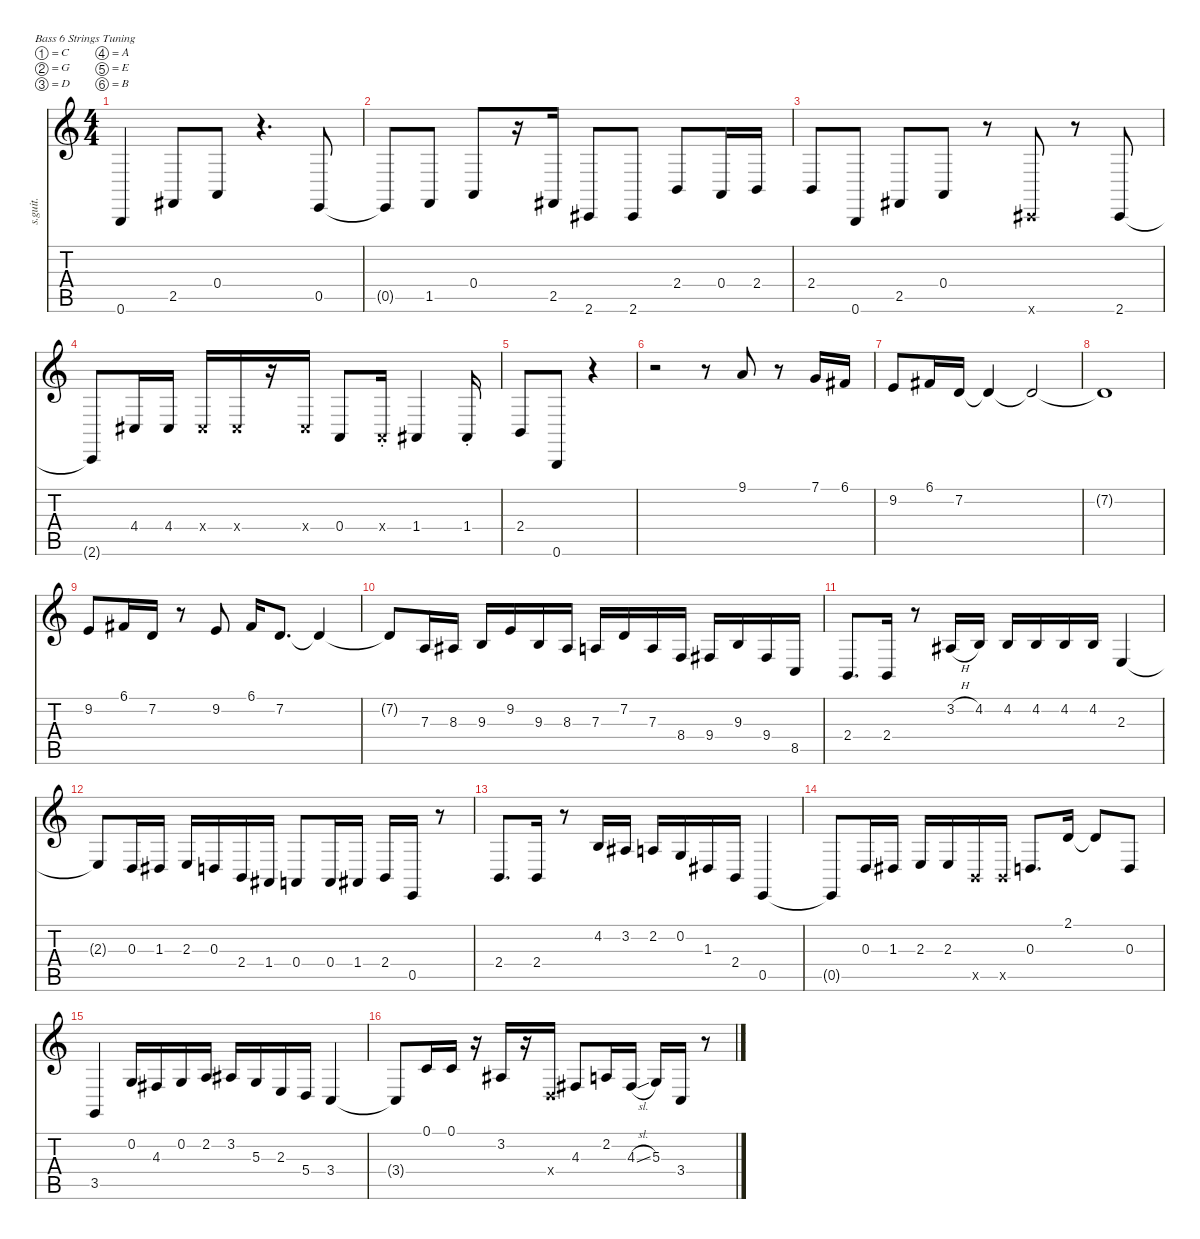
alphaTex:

\defaultSystemsLayout 4
\hideDynamics
\bracketExtendMode nobrackets
\track ("Bass" "s.guit.") {instrument electricbassfinger}
\staff {score tabs}
\tuning (C3 G2 D2 A1 E1 B0)
\ts (4 4)
\tempo (130 hide)
\clef g2
\ks c
0.6.4{dy f} 2.5{acc #}.8 0.4.8 r.4{d} 0.5.8 |
0.5{t}.8 1.5.8 0.4.8 r.16 2.5{acc #}.16 2.6{acc #}.8 2.6{acc #}.8 2.4.8 0.4.16 2.4.16 |
2.4.8 0.6.8 2.5{acc #}.8 0.4.8 r.8 2.6{x acc #}.8 r.8 2.6{acc #}.8 |
2.6{t acc #}.8 4.4{acc #}.16 4.4{acc #}.16 4.4{x acc #}.16 4.4{x acc #}.16 r.16 4.4{x acc #}.16 0.4.8 0.4{st x}.16{dy fff} 1.4{acc #}.4{dy f} 1.4{st acc #}.16 |
2.4.8 0.6.8 r.4 |
r.2 r.8 9.1.8 r.8 7.1.16 6.1{acc #}.16 |
9.2.8 6.1{acc #}.16 7.2.16 7.2{t}.4 7.2{t}.2 |
7.2{t}.1 |
9.2.8 6.1{acc #}.16 7.2.16 r.8 9.2.8 6.1{acc #}.16 7.2.8{d} 7.2{t}.4 |
7.2{t}.8 7.3.16 8.3{acc #}.16 9.3.16 9.2.16 9.3.16 8.3{acc #}.16 7.3.16 7.2.16 7.3.16 8.4.16 9.4{acc #}.16 9.3.16 9.4{acc #}.16 8.5.16 |
2.4.8{d} 2.4.16 r.8 3.2{h acc #}.16 4.2.16 4.2.16 4.2.16 4.2.16 4.2.16 2.3.4 |
2.3{t}.8 0.3.16 1.3{acc #}.16 2.3.16 0.3.16 2.4.16 1.4{acc #}.16 0.4.8 0.4.16 1.4{acc #}.16 2.4.16 0.5.16 r.8 |
2.4.8{d} 2.4.16 r.8 4.2.16 3.2{acc #}.16 2.2.16 0.2.16 1.3{acc #}.16 2.4.16 0.5.4 |
0.5{t}.8 0.3.16 1.3{acc #}.16 2.3.16 2.3.16 7.5{x}.16 7.5{x}.16 0.3.8{d} 2.1.16 2.1{t}.8 0.3.8 |
3.5.4 0.2.16 4.3{acc #}.16 0.2.16 2.2.16 3.2{acc #}.16 5.3.16 2.3.16 5.4.16 3.4.4 |
3.4{t}.8 0.1.16 0.1.16 r.16 3.2{acc #}.16 r.16 5.4{x}.16 4.3{acc #}.8 2.2.16 4.3{sl acc #}.16 5.3.16 3.4.16 r.8
